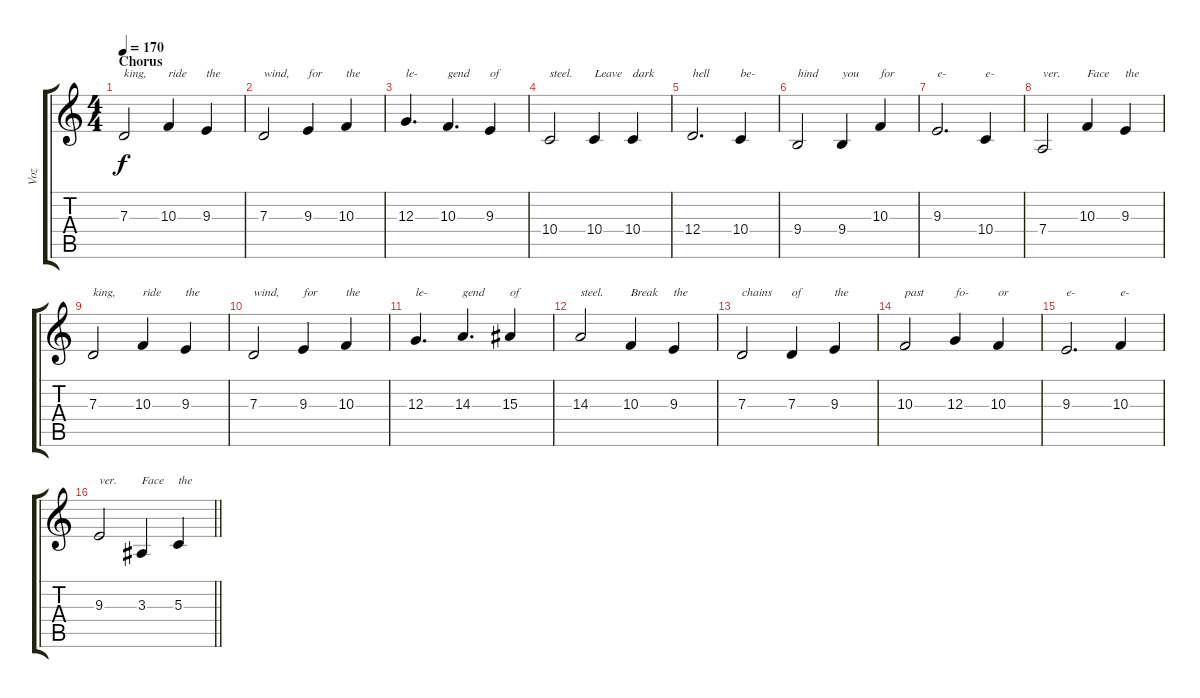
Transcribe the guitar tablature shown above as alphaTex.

\track ("Voz" "Voz") {instrument tenorsax}
\staff {score tabs}
\tuning (E4 B3 G3 D3 A2 E2) {hide}
\ts (4 4)
\section ("" "Chorus")
\tempo 170
\clef g2
\ks c
7.3.2{txt "king," dy f} 10.3.4{txt "ride"} 9.3.4{txt "the"} |
7.3.2{txt "wind,"} 9.3.4{txt "for"} 10.3.4{txt "the"} |
12.3.4{d txt "le-"} 10.3.4{d txt "gend"} 9.3.4{txt "of"} |
10.4.2{txt "steel."} 10.4.4{txt "Leave"} 10.4.4{txt "dark"} |
12.4.2{d txt "hell"} 10.4.4{txt "be-"} |
9.4.2{txt "hind"} 9.4.4{txt "you"} 10.3.4{txt "for"} |
9.3.2{d txt "e-"} 10.4.4{txt "e-"} |
7.4.2{txt "ver."} 10.3.4{txt "Face"} 9.3.4{txt "the"} |
7.3.2{txt "king,"} 10.3.4{txt "ride"} 9.3.4{txt "the"} |
7.3.2{txt "wind,"} 9.3.4{txt "for"} 10.3.4{txt "the"} |
12.3.4{d txt "le-"} 14.3.4{d txt "gend"} 15.3.4{txt "of"} |
14.3.2{txt "steel."} 10.3.4{txt "Break"} 9.3.4{txt "the"} |
7.3.2{txt "chains"} 7.3.4{txt "of"} 9.3.4{txt "the"} |
10.3.2{txt "past"} 12.3.4{txt "fo-"} 10.3.4{txt "or"} |
9.3.2{d txt "e-"} 10.3.4{txt "e-"} |
\barLineRight lightlight
9.3.2{txt "ver."} 3.3.4{txt "Face"} 5.3.4{txt "the"}
